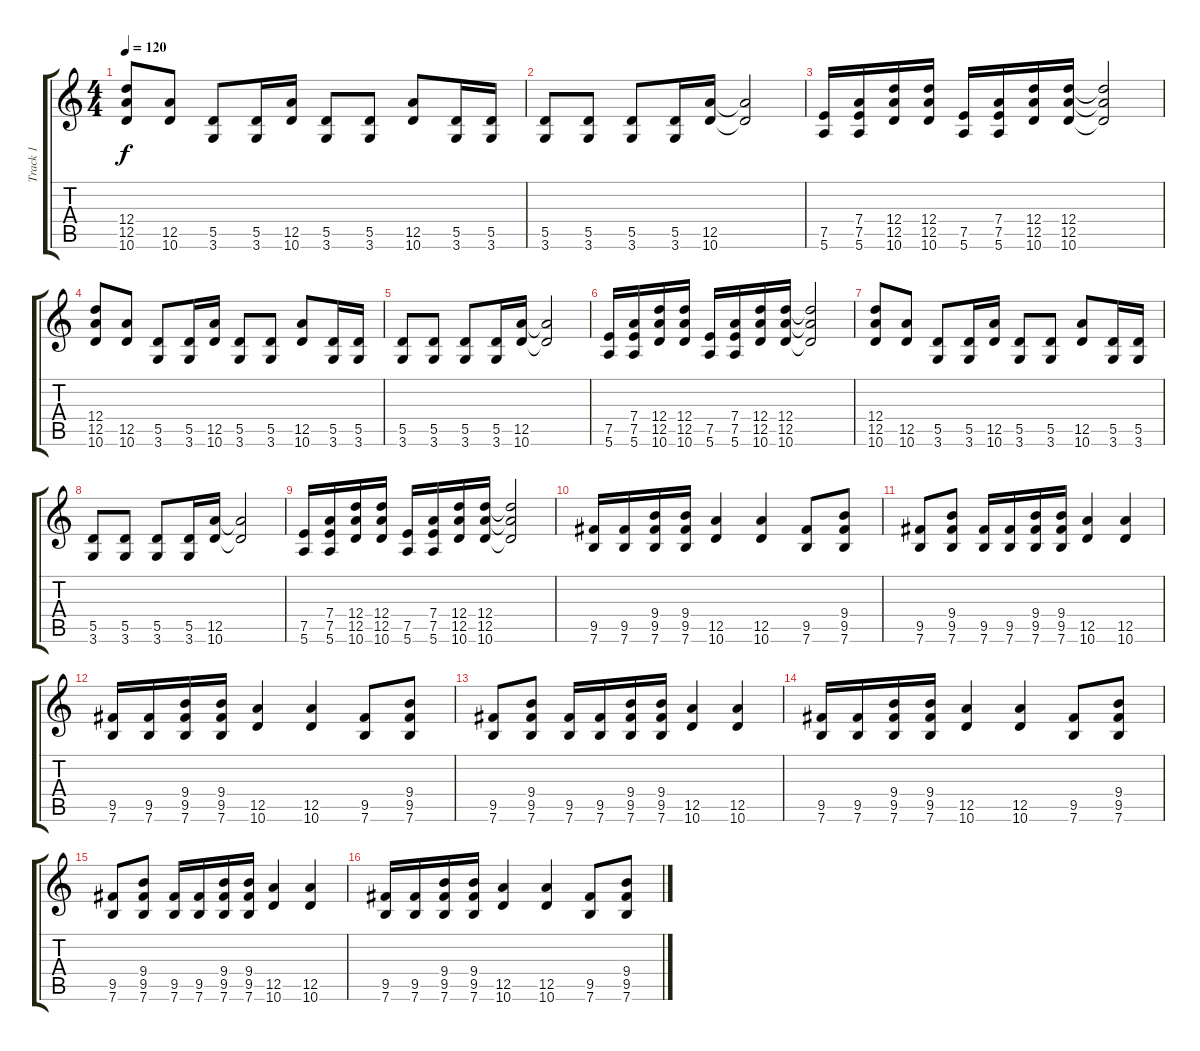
\track ("Track 1" "Track 1") {instrument distortionguitar}
\staff {score tabs}
\tuning (E4 B3 G3 D3 A2 E2) {hide}
\ts (4 4)
\tempo 120
\clef g2
\ks c
(12.4 12.5 10.6).8{dy f} (12.5 10.6).8 (5.5 3.6).8 (5.5 3.6).16 (12.5 10.6).16 (5.5 3.6).8 (5.5 3.6).8 (12.5 10.6).8 (5.5 3.6).16 (5.5 3.6).16 |
(5.5 3.6).8 (5.5 3.6).8 (5.5 3.6).8 (5.5 3.6).16 (12.5 10.6).16 (12.5{t} 10.6{t}).2 |
(7.5 5.6).16 (7.4 7.5 5.6).16 (12.4 12.5 10.6).16 (12.4 12.5 10.6).16 (7.5 5.6).16 (7.4 7.5 5.6).16 (12.4 12.5 10.6).16 (12.4 12.5 10.6).16 (12.4{t} 12.5{t} 10.6{t}).2 |
(12.4 12.5 10.6).8 (12.5 10.6).8 (5.5 3.6).8 (5.5 3.6).16 (12.5 10.6).16 (5.5 3.6).8 (5.5 3.6).8 (12.5 10.6).8 (5.5 3.6).16 (5.5 3.6).16 |
(5.5 3.6).8 (5.5 3.6).8 (5.5 3.6).8 (5.5 3.6).16 (12.5 10.6).16 (12.5{t} 10.6{t}).2 |
(7.5 5.6).16 (7.4 7.5 5.6).16 (12.4 12.5 10.6).16 (12.4 12.5 10.6).16 (7.5 5.6).16 (7.4 7.5 5.6).16 (12.4 12.5 10.6).16 (12.4 12.5 10.6).16 (12.4{t} 12.5{t} 10.6{t}).2 |
(12.4 12.5 10.6).8 (12.5 10.6).8 (5.5 3.6).8 (5.5 3.6).16 (12.5 10.6).16 (5.5 3.6).8 (5.5 3.6).8 (12.5 10.6).8 (5.5 3.6).16 (5.5 3.6).16 |
(5.5 3.6).8 (5.5 3.6).8 (5.5 3.6).8 (5.5 3.6).16 (12.5 10.6).16 (12.5{t} 10.6{t}).2 |
(7.5 5.6).16 (7.4 7.5 5.6).16 (12.4 12.5 10.6).16 (12.4 12.5 10.6).16 (7.5 5.6).16 (7.4 7.5 5.6).16 (12.4 12.5 10.6).16 (12.4 12.5 10.6).16 (12.4{t} 12.5{t} 10.6{t}).2 |
(9.5 7.6).16 (9.5 7.6).16 (9.4 9.5 7.6).16 (9.4 9.5 7.6).16 (12.5 10.6).4 (12.5 10.6).4 (9.5 7.6).8 (9.4 9.5 7.6).8 |
(9.5 7.6).8 (9.4 9.5 7.6).8 (9.5 7.6).16 (9.5 7.6).16 (9.4 9.5 7.6).16 (9.4 9.5 7.6).16 (12.5 10.6).4 (12.5 10.6).4 |
(9.5 7.6).16 (9.5 7.6).16 (9.4 9.5 7.6).16 (9.4 9.5 7.6).16 (12.5 10.6).4 (12.5 10.6).4 (9.5 7.6).8 (9.4 9.5 7.6).8 |
(9.5 7.6).8 (9.4 9.5 7.6).8 (9.5 7.6).16 (9.5 7.6).16 (9.4 9.5 7.6).16 (9.4 9.5 7.6).16 (12.5 10.6).4 (12.5 10.6).4 |
(9.5 7.6).16 (9.5 7.6).16 (9.4 9.5 7.6).16 (9.4 9.5 7.6).16 (12.5 10.6).4 (12.5 10.6).4 (9.5 7.6).8 (9.4 9.5 7.6).8 |
(9.5 7.6).8 (9.4 9.5 7.6).8 (9.5 7.6).16 (9.5 7.6).16 (9.4 9.5 7.6).16 (9.4 9.5 7.6).16 (12.5 10.6).4 (12.5 10.6).4 |
(9.5 7.6).16 (9.5 7.6).16 (9.4 9.5 7.6).16 (9.4 9.5 7.6).16 (12.5 10.6).4 (12.5 10.6).4 (9.5 7.6).8 (9.4 9.5 7.6).8
